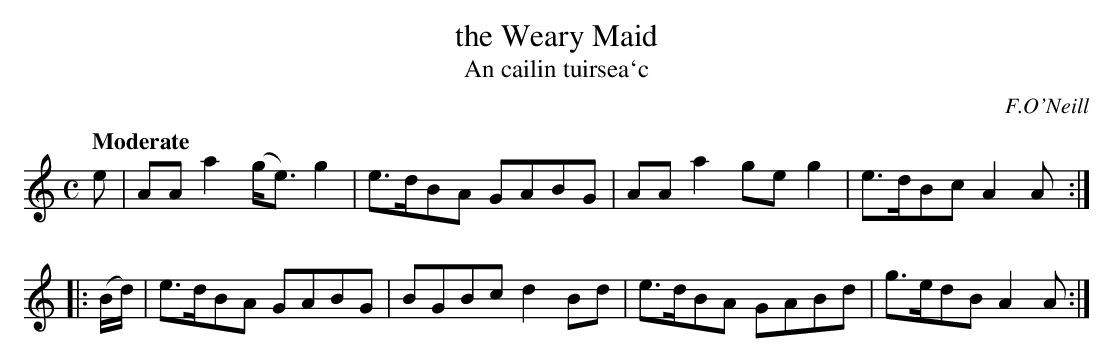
X:1
T: the Weary Maid
T: An cailin tuirsea\`c
O: F.O'Neill
Q: "Moderate"
M: C
L: 1/8
K: Am
      e   | AAa2 (g<e)g2 | e>dBA GABG | AAa2  geg2 | e>dBc A2A :|
|: (B/d/) | e>dBA GABG   | BGBc  d2Bd | e>dBA GABd | g>edB A2A :|
